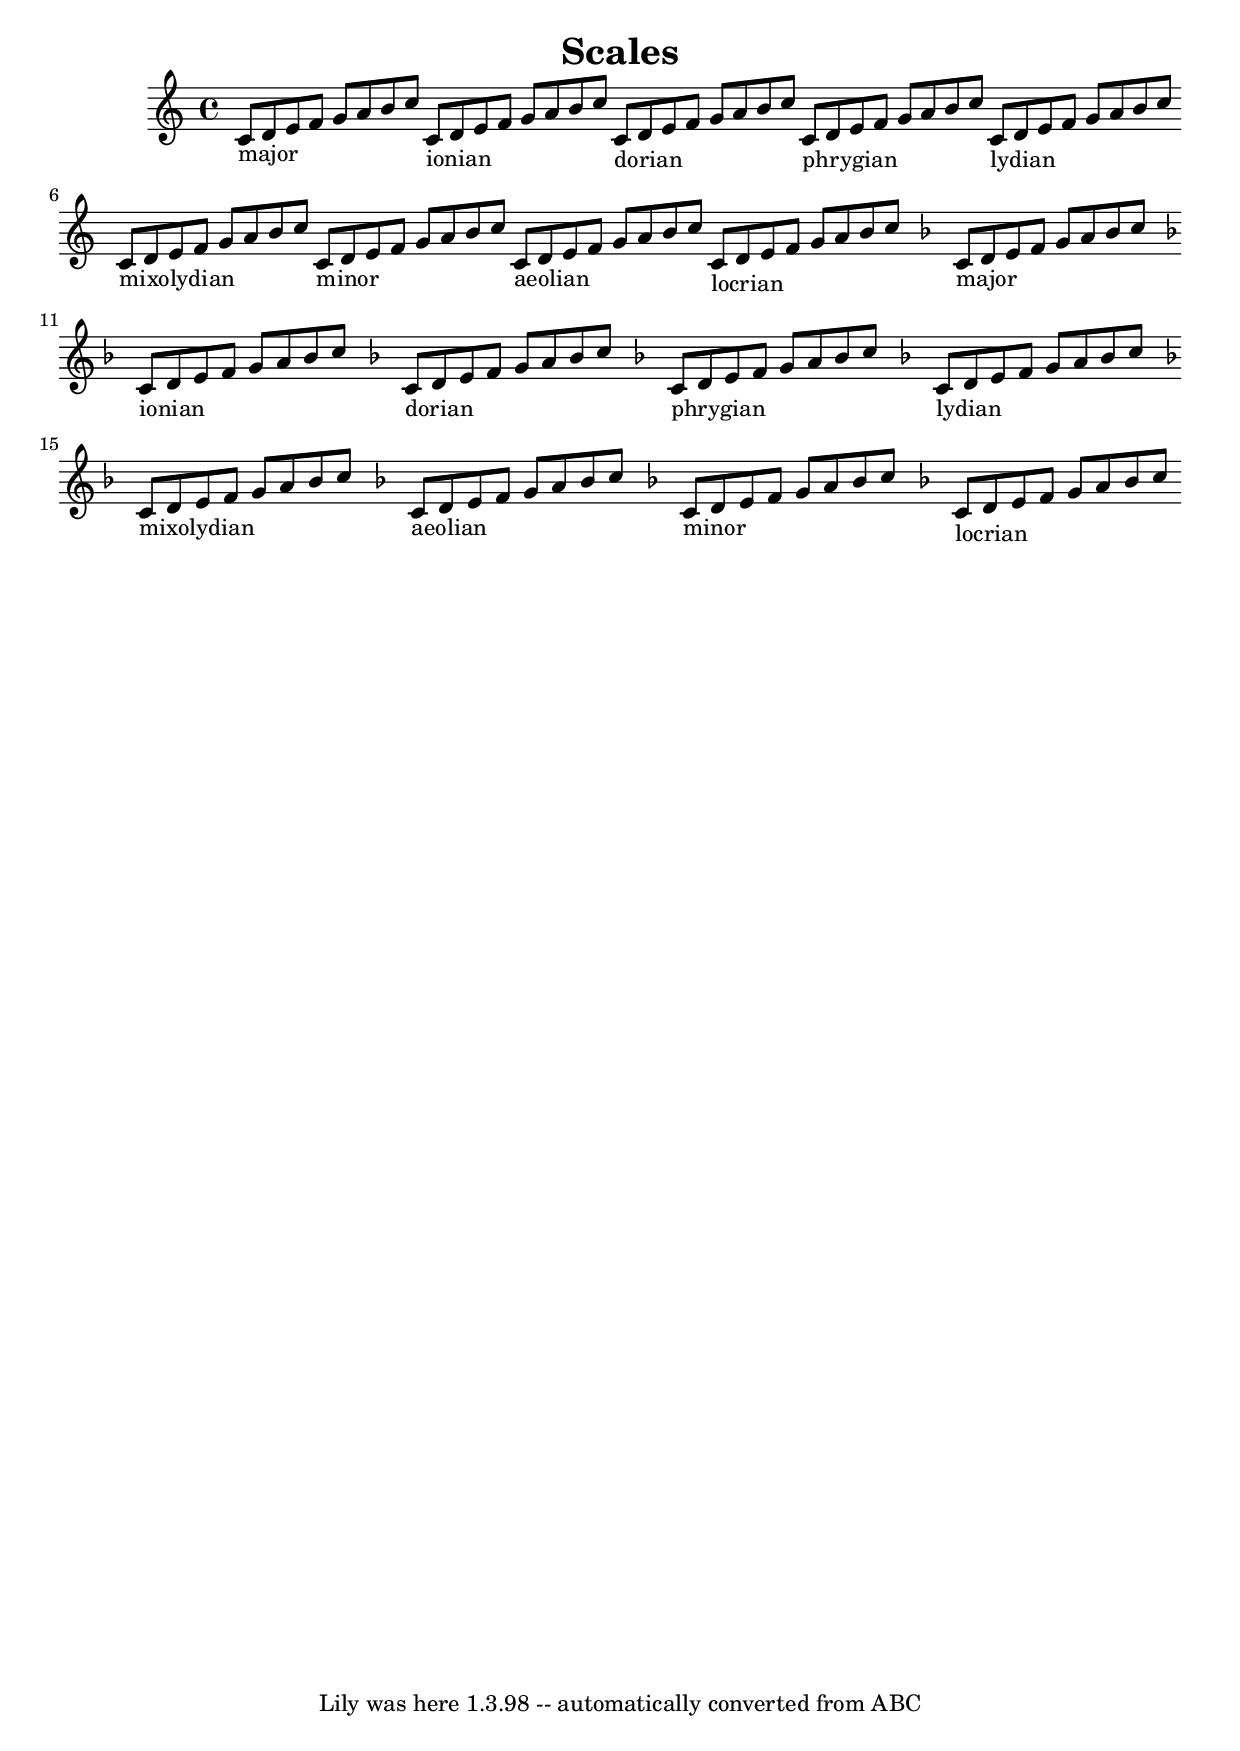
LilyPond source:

\version "1.7.18"

\header {
	crossRefNumber = "1"
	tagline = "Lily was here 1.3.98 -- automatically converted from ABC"
	title = "Scales"
}
voicedefault = \notes {
\property Score.defaultBarType="empty"

\key c \major     c'8 -"major"   d'8    e'8    f'8    g'8    a'8    b'8    
c''8    \key c \ionian     c'8 -"ionian"   d'8    e'8    f'8    g'8    a'8    
b'8    c''8    \key d \dorian     c'8 -"dorian"   d'8    e'8    f'8    g'8    
a'8    b'8    c''8    \key e \phrygian     c'8 -"phrygian"   d'8    e'8    f'8 
   g'8    a'8    b'8    c''8    \key f \lydian     c'8 -"lydian"   d'8    e'8  
  f'8    g'8    a'8    b'8    c''8    \key g \mixolydian     c'8 -"mixolydian" 
  d'8    e'8    f'8    g'8    a'8    b'8    c''8    \key a \minor     c'8 
-"minor"   d'8    e'8    f'8    g'8    a'8    b'8    c''8    \key a \aeolian   
  c'8 -"aeolian"   d'8    e'8    f'8    g'8    a'8    b'8    c''8    
\key b \locrian     c'8 -"locrian"   d'8    e'8    f'8    g'8    a'8    b'8    
c''8    \key f \major     c'8 -"major"   d'8    e'8    f'8    g'8    a'8    
bes'8    c''8    \key f \ionian     c'8 -"ionian"   d'8    e'8    f'8    g'8   
 a'8    bes'8    c''8    \key g \dorian     c'8 -"dorian"   d'8    e'8    f'8  
  g'8    a'8    bes'8    c''8    \key a \phrygian     c'8 -"phrygian"   d'8    
e'8    f'8    g'8    a'8    bes'8    c''8    \key bes \lydian     c'8 
-"lydian"   d'8    e'8    f'8    g'8    a'8    bes'8    c''8    
\key c \mixolydian     c'8 -"mixolydian"   d'8    e'8    f'8    g'8    a'8    
bes'8    c''8    \key d \aeolian     c'8 -"aeolian"   d'8    e'8    f'8    g'8 
   a'8    bes'8    c''8    \key d \minor     c'8 -"minor"   d'8    e'8    f'8  
  g'8    a'8    bes'8    c''8    \key e \locrian     c'8 -"locrian"   d'8    
e'8    f'8    g'8    a'8    bes'8    c''8    
}\score{
        \notes <

	\context Staff="default"
	{
	    \voicedefault 
	}

    >
	\paper {
	}
	\midi {}
}
%% new-chords-done %%
